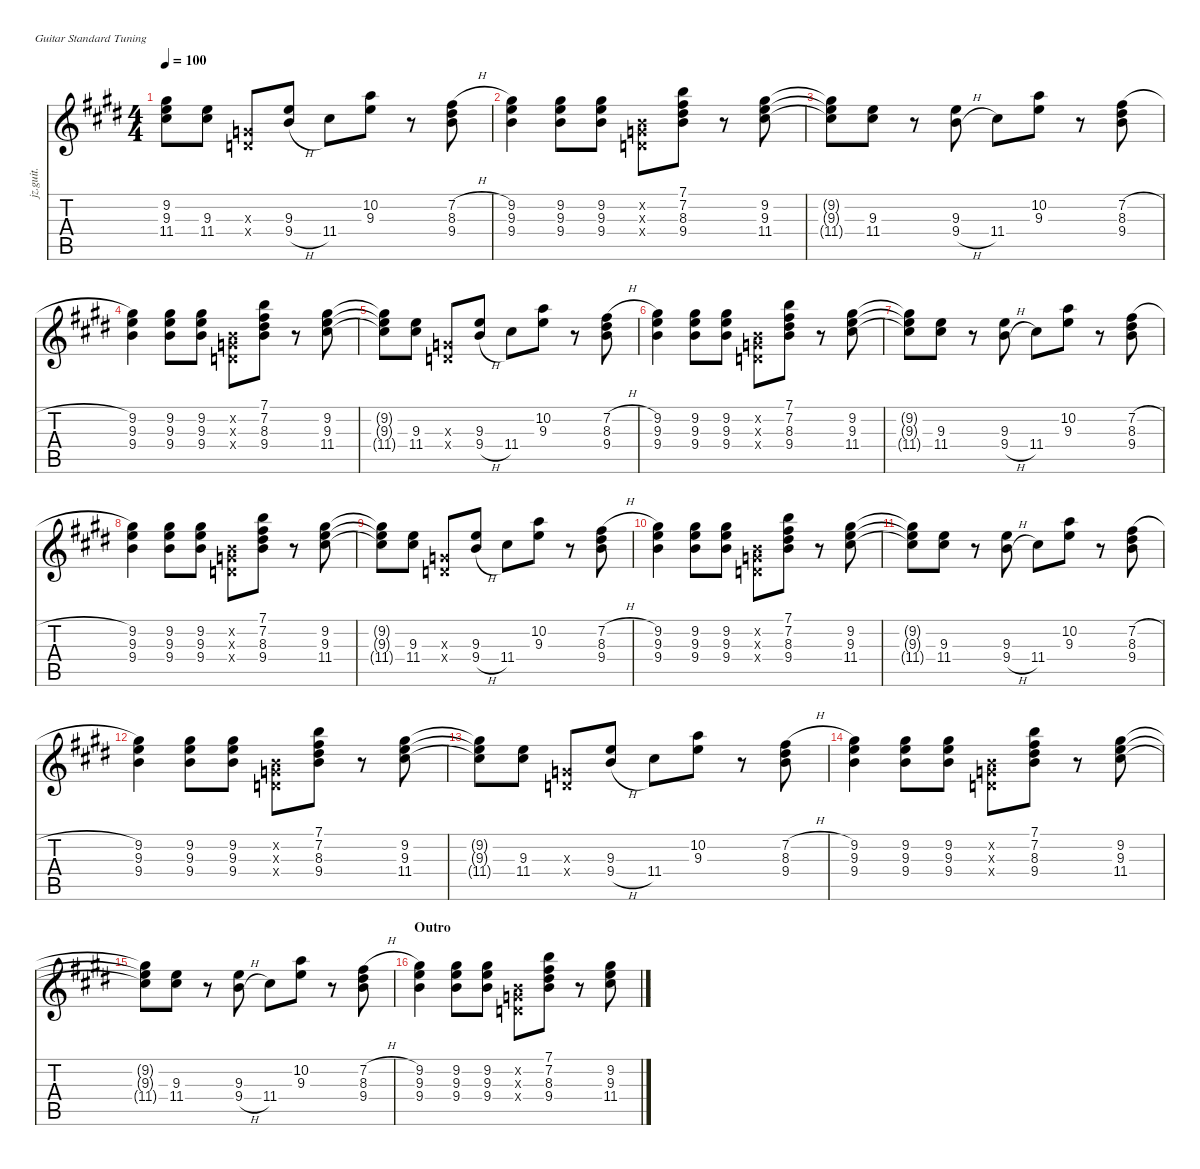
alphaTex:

\defaultSystemsLayout 4
\hideDynamics
\bracketExtendMode nobrackets
\otherSystemsTrackNameOrientation horizontal
\track ("Rhythm Guitar" "jz.guit.") {defaultSystemsLayout 4 instrument electricguitarjazz}
\staff {score tabs}
\tuning (E4 B3 G3 D3 A2 E2)
\ts (4 4)
\tempo 100
\clef g2
\ks e
(9.2{t acc #} 9.3{t acc forcenatural} 11.4{t acc #}).8{dy f beam Down} (9.3{acc forcenatural} 11.4{acc #}).8{beam Down} (0.3{x acc forcenatural} 0.4{x acc forcenatural}).8{beam Up} (9.3{acc forcenatural} 9.4{h acc forcenatural}).8{beam Up} 11.4{acc #}.8{beam Down} (10.2{acc forcenatural} 9.3{acc forcenatural}).8{beam Down} r.8{beam Down} (7.2{h acc #} 8.3{acc #} 9.4{acc forcenatural}).8{beam Down} |
(9.2{acc #} 9.3{acc forcenatural} 9.4{acc forcenatural}).4{beam Down} (9.2{acc #} 9.3{acc forcenatural} 9.4{acc forcenatural}).8{beam Down} (9.2{acc #} 9.3{acc forcenatural} 9.4{acc forcenatural}).8{beam Down} (0.2{x acc forcenatural} 0.3{x acc forcenatural} 0.4{x acc forcenatural}).8{beam Down} (7.1{acc forcenatural} 7.2{acc #} 8.3{acc #} 9.4{acc forcenatural}).8{beam Down} r.8{beam Down} (9.2{acc #} 9.3{acc forcenatural} 11.4{acc #}).8{beam Down} |
(9.2{t acc #} 9.3{t acc forcenatural} 11.4{t acc #}).8{beam Down} (9.3{acc forcenatural} 11.4{acc #}).8{beam Down} r.8{beam Down} (9.3{acc forcenatural} 9.4{h acc forcenatural}).8{beam Down} 11.4{acc #}.8{beam Down} (10.2{acc forcenatural} 9.3{acc forcenatural}).8{beam Down} r.8{beam Down} (7.2{h acc #} 8.3{acc #} 9.4{acc forcenatural}).8{beam Down} |
(9.2{acc #} 9.3{acc forcenatural} 9.4{acc forcenatural}).4{beam Down} (9.2{acc #} 9.3{acc forcenatural} 9.4{acc forcenatural}).8{beam Down} (9.2{acc #} 9.3{acc forcenatural} 9.4{acc forcenatural}).8{beam Down} (0.2{x acc forcenatural} 0.3{x acc forcenatural} 0.4{x acc forcenatural}).8{beam Down} (7.1{acc forcenatural} 7.2{acc #} 8.3{acc #} 9.4{acc forcenatural}).8{beam Down} r.8{beam Down} (9.2{acc #} 9.3{acc forcenatural} 11.4{acc #}).8{beam Down} |
(9.2{t acc #} 9.3{t acc forcenatural} 11.4{t acc #}).8{beam Down} (9.3{acc forcenatural} 11.4{acc #}).8{beam Down} (0.3{x acc forcenatural} 0.4{x acc forcenatural}).8{beam Up} (9.3{acc forcenatural} 9.4{h acc forcenatural}).8{beam Up} 11.4{acc #}.8{beam Down} (10.2{acc forcenatural} 9.3{acc forcenatural}).8{beam Down} r.8{beam Down} (7.2{h acc #} 8.3{acc #} 9.4{acc forcenatural}).8{beam Down} |
(9.2{acc #} 9.3{acc forcenatural} 9.4{acc forcenatural}).4{beam Down} (9.2{acc #} 9.3{acc forcenatural} 9.4{acc forcenatural}).8{beam Down} (9.2{acc #} 9.3{acc forcenatural} 9.4{acc forcenatural}).8{beam Down} (0.2{x acc forcenatural} 0.3{x acc forcenatural} 0.4{x acc forcenatural}).8{beam Down} (7.1{acc forcenatural} 7.2{acc #} 8.3{acc #} 9.4{acc forcenatural}).8{beam Down} r.8{beam Down} (9.2{acc #} 9.3{acc forcenatural} 11.4{acc #}).8{beam Down} |
(9.2{t acc #} 9.3{t acc forcenatural} 11.4{t acc #}).8{beam Down} (9.3{acc forcenatural} 11.4{acc #}).8{beam Down} r.8{beam Down} (9.3{acc forcenatural} 9.4{h acc forcenatural}).8{beam Down} 11.4{acc #}.8{beam Down} (10.2{acc forcenatural} 9.3{acc forcenatural}).8{beam Down} r.8{beam Down} (7.2{h acc #} 8.3{acc #} 9.4{acc forcenatural}).8{beam Down} |
(9.2{acc #} 9.3{acc forcenatural} 9.4{acc forcenatural}).4{beam Down} (9.2{acc #} 9.3{acc forcenatural} 9.4{acc forcenatural}).8{beam Down} (9.2{acc #} 9.3{acc forcenatural} 9.4{acc forcenatural}).8{beam Down} (0.2{x acc forcenatural} 0.3{x acc forcenatural} 0.4{x acc forcenatural}).8{beam Down} (7.1{acc forcenatural} 7.2{acc #} 8.3{acc #} 9.4{acc forcenatural}).8{beam Down} r.8{beam Down} (9.2{acc #} 9.3{acc forcenatural} 11.4{acc #}).8{beam Down} |
(9.2{t acc #} 9.3{t acc forcenatural} 11.4{t acc #}).8{beam Down} (9.3{acc forcenatural} 11.4{acc #}).8{beam Down} (0.3{x acc forcenatural} 0.4{x acc forcenatural}).8{beam Up} (9.3{acc forcenatural} 9.4{h acc forcenatural}).8{beam Up} 11.4{acc #}.8{beam Down} (10.2{acc forcenatural} 9.3{acc forcenatural}).8{beam Down} r.8{beam Down} (7.2{h acc #} 8.3{acc #} 9.4{acc forcenatural}).8{beam Down} |
(9.2{acc #} 9.3{acc forcenatural} 9.4{acc forcenatural}).4{beam Down} (9.2{acc #} 9.3{acc forcenatural} 9.4{acc forcenatural}).8{beam Down} (9.2{acc #} 9.3{acc forcenatural} 9.4{acc forcenatural}).8{beam Down} (0.2{x acc forcenatural} 0.3{x acc forcenatural} 0.4{x acc forcenatural}).8{beam Down} (7.1{acc forcenatural} 7.2{acc #} 8.3{acc #} 9.4{acc forcenatural}).8{beam Down} r.8{beam Down} (9.2{acc #} 9.3{acc forcenatural} 11.4{acc #}).8{beam Down} |
(9.2{t acc #} 9.3{t acc forcenatural} 11.4{t acc #}).8{beam Down} (9.3{acc forcenatural} 11.4{acc #}).8{beam Down} r.8{beam Down} (9.3{acc forcenatural} 9.4{h acc forcenatural}).8{beam Down} 11.4{acc #}.8{beam Down} (10.2{acc forcenatural} 9.3{acc forcenatural}).8{beam Down} r.8{beam Down} (7.2{h acc #} 8.3{acc #} 9.4{acc forcenatural}).8{beam Down} |
(9.2{acc #} 9.3{acc forcenatural} 9.4{acc forcenatural}).4{beam Down} (9.2{acc #} 9.3{acc forcenatural} 9.4{acc forcenatural}).8{beam Down} (9.2{acc #} 9.3{acc forcenatural} 9.4{acc forcenatural}).8{beam Down} (0.2{x acc forcenatural} 0.3{x acc forcenatural} 0.4{x acc forcenatural}).8{beam Down} (7.1{acc forcenatural} 7.2{acc #} 8.3{acc #} 9.4{acc forcenatural}).8{beam Down} r.8{beam Down} (9.2{acc #} 9.3{acc forcenatural} 11.4{acc #}).8{beam Down} |
(9.2{t acc #} 9.3{t acc forcenatural} 11.4{t acc #}).8{beam Down} (9.3{acc forcenatural} 11.4{acc #}).8{beam Down} (0.3{x acc forcenatural} 0.4{x acc forcenatural}).8{beam Up} (9.3{acc forcenatural} 9.4{h acc forcenatural}).8{beam Up} 11.4{acc #}.8{beam Down} (10.2{acc forcenatural} 9.3{acc forcenatural}).8{beam Down} r.8{beam Down} (7.2{h acc #} 8.3{acc #} 9.4{acc forcenatural}).8{beam Down} |
(9.2{acc #} 9.3{acc forcenatural} 9.4{acc forcenatural}).4{beam Down} (9.2{acc #} 9.3{acc forcenatural} 9.4{acc forcenatural}).8{beam Down} (9.2{acc #} 9.3{acc forcenatural} 9.4{acc forcenatural}).8{beam Down} (0.2{x acc forcenatural} 0.3{x acc forcenatural} 0.4{x acc forcenatural}).8{beam Down} (7.1{acc forcenatural} 7.2{acc #} 8.3{acc #} 9.4{acc forcenatural}).8{beam Down} r.8{beam Down} (9.2{acc #} 9.3{acc forcenatural} 11.4{acc #}).8{beam Down} |
(9.2{t acc #} 9.3{t acc forcenatural} 11.4{t acc #}).8{beam Down} (9.3{acc forcenatural} 11.4{acc #}).8{beam Down} r.8{beam Down} (9.3{acc forcenatural} 9.4{h acc forcenatural}).8{beam Down} 11.4{acc #}.8{beam Down} (10.2{acc forcenatural} 9.3{acc forcenatural}).8{beam Down} r.8{beam Down} (7.2{h acc #} 8.3{acc #} 9.4{acc forcenatural}).8{beam Down} |
\section ("" "Outro")
(9.2{acc #} 9.3{acc forcenatural} 9.4{acc forcenatural}).4{beam Down} (9.2{acc #} 9.3{acc forcenatural} 9.4{acc forcenatural}).8{beam Down} (9.2{acc #} 9.3{acc forcenatural} 9.4{acc forcenatural}).8{beam Down} (0.2{x acc forcenatural} 0.3{x acc forcenatural} 0.4{x acc forcenatural}).8{beam Down} (7.1{acc forcenatural} 7.2{acc #} 8.3{acc #} 9.4{acc forcenatural}).8{beam Down} r.8{beam Down} (9.2{acc #} 9.3{acc forcenatural} 11.4{acc #}).8{beam Down}
